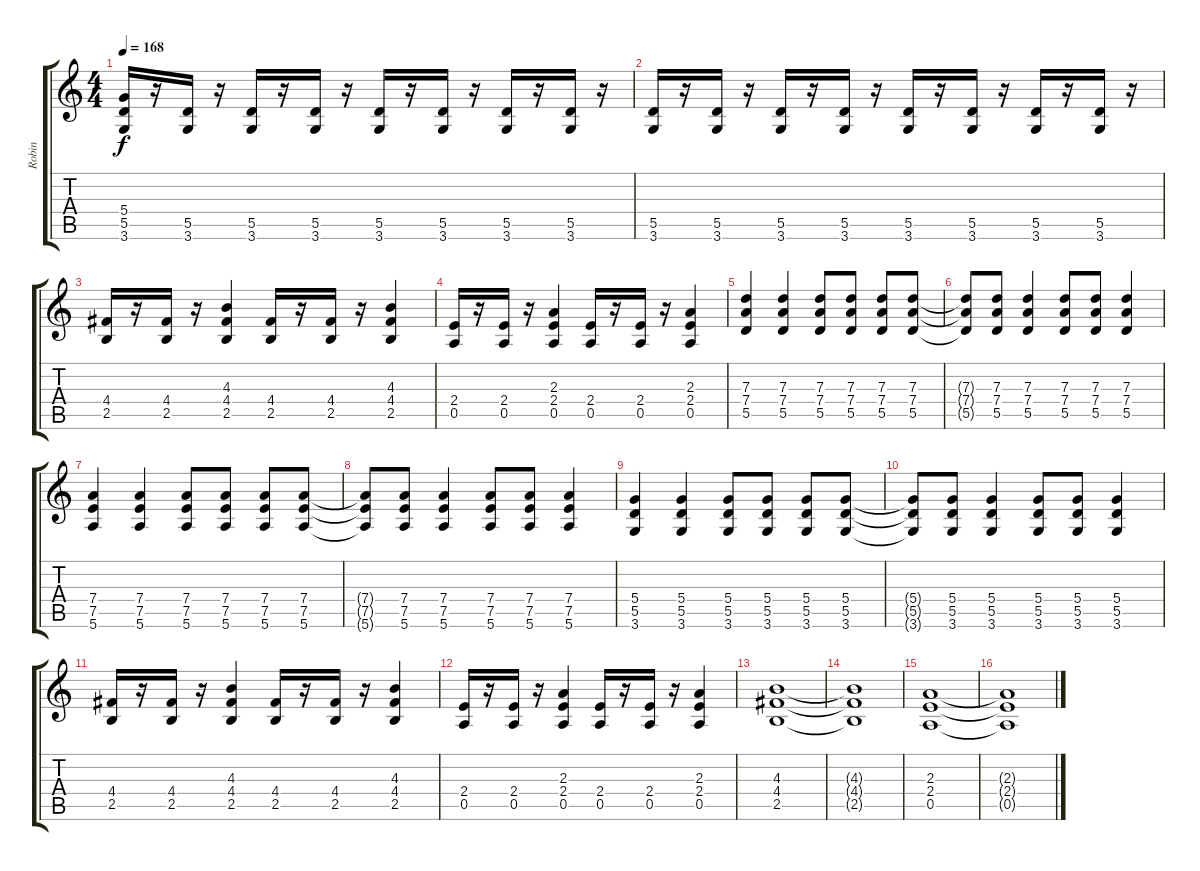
\track ("Robin" "Robin") {instrument distortionguitar}
\staff {score tabs}
\tuning (E4 B3 G3 D3 A2 E2) {hide}
\ts (4 4)
\tempo 168
\clef g2
\ks c
(5.4 5.5 3.6).16{dy f} r.16 (5.5 3.6).16 r.16 (5.5 3.6).16 r.16 (5.5 3.6).16 r.16 (5.5 3.6).16 r.16 (5.5 3.6).16 r.16 (5.5 3.6).16 r.16 (5.5 3.6).16 r.16 |
(5.5 3.6).16 r.16 (5.5 3.6).16 r.16 (5.5 3.6).16 r.16 (5.5 3.6).16 r.16 (5.5 3.6).16 r.16 (5.5 3.6).16 r.16 (5.5 3.6).16 r.16 (5.5 3.6).16 r.16 |
(4.4 2.5).16 r.16 (4.4 2.5).16 r.16 (4.3 4.4 2.5).4 (4.4 2.5).16 r.16 (4.4 2.5).16 r.16 (4.3 4.4 2.5).4 |
(2.4 0.5).16 r.16 (2.4 0.5).16 r.16 (2.3 2.4 0.5).4 (2.4 0.5).16 r.16 (2.4 0.5).16 r.16 (2.3 2.4 0.5).4 |
(7.3 7.4 5.5).4 (7.3 7.4 5.5).4 (7.3 7.4 5.5).8 (7.3 7.4 5.5).8 (7.3 7.4 5.5).8 (7.3 7.4 5.5).8 |
(7.3{t} 7.4{t} 5.5{t}).8 (7.3 7.4 5.5).8 (7.3 7.4 5.5).4 (7.3 7.4 5.5).8 (7.3 7.4 5.5).8 (7.3 7.4 5.5).4 |
(7.4 7.5 5.6).4 (7.4 7.5 5.6).4 (7.4 7.5 5.6).8 (7.4 7.5 5.6).8 (7.4 7.5 5.6).8 (7.4 7.5 5.6).8 |
(7.4{t} 7.5{t} 5.6{t}).8 (7.4 7.5 5.6).8 (7.4 7.5 5.6).4 (7.4 7.5 5.6).8 (7.4 7.5 5.6).8 (7.4 7.5 5.6).4 |
(5.4 5.5 3.6).4 (5.4 5.5 3.6).4 (5.4 5.5 3.6).8 (5.4 5.5 3.6).8 (5.4 5.5 3.6).8 (5.4 5.5 3.6).8 |
(5.4{t} 5.5{t} 3.6{t}).8 (5.4 5.5 3.6).8 (5.4 5.5 3.6).4 (5.4 5.5 3.6).8 (5.4 5.5 3.6).8 (5.4 5.5 3.6).4 |
(4.4 2.5).16 r.16 (4.4 2.5).16 r.16 (4.3 4.4 2.5).4 (4.4 2.5).16 r.16 (4.4 2.5).16 r.16 (4.3 4.4 2.5).4 |
(2.4 0.5).16 r.16 (2.4 0.5).16 r.16 (2.3 2.4 0.5).4 (2.4 0.5).16 r.16 (2.4 0.5).16 r.16 (2.3 2.4 0.5).4 |
(4.3 4.4 2.5).1 |
(4.3{t} 4.4{t} 2.5{t}).1 |
(2.3 2.4 0.5).1 |
(2.3{t} 2.4{t} 0.5{t}).1
